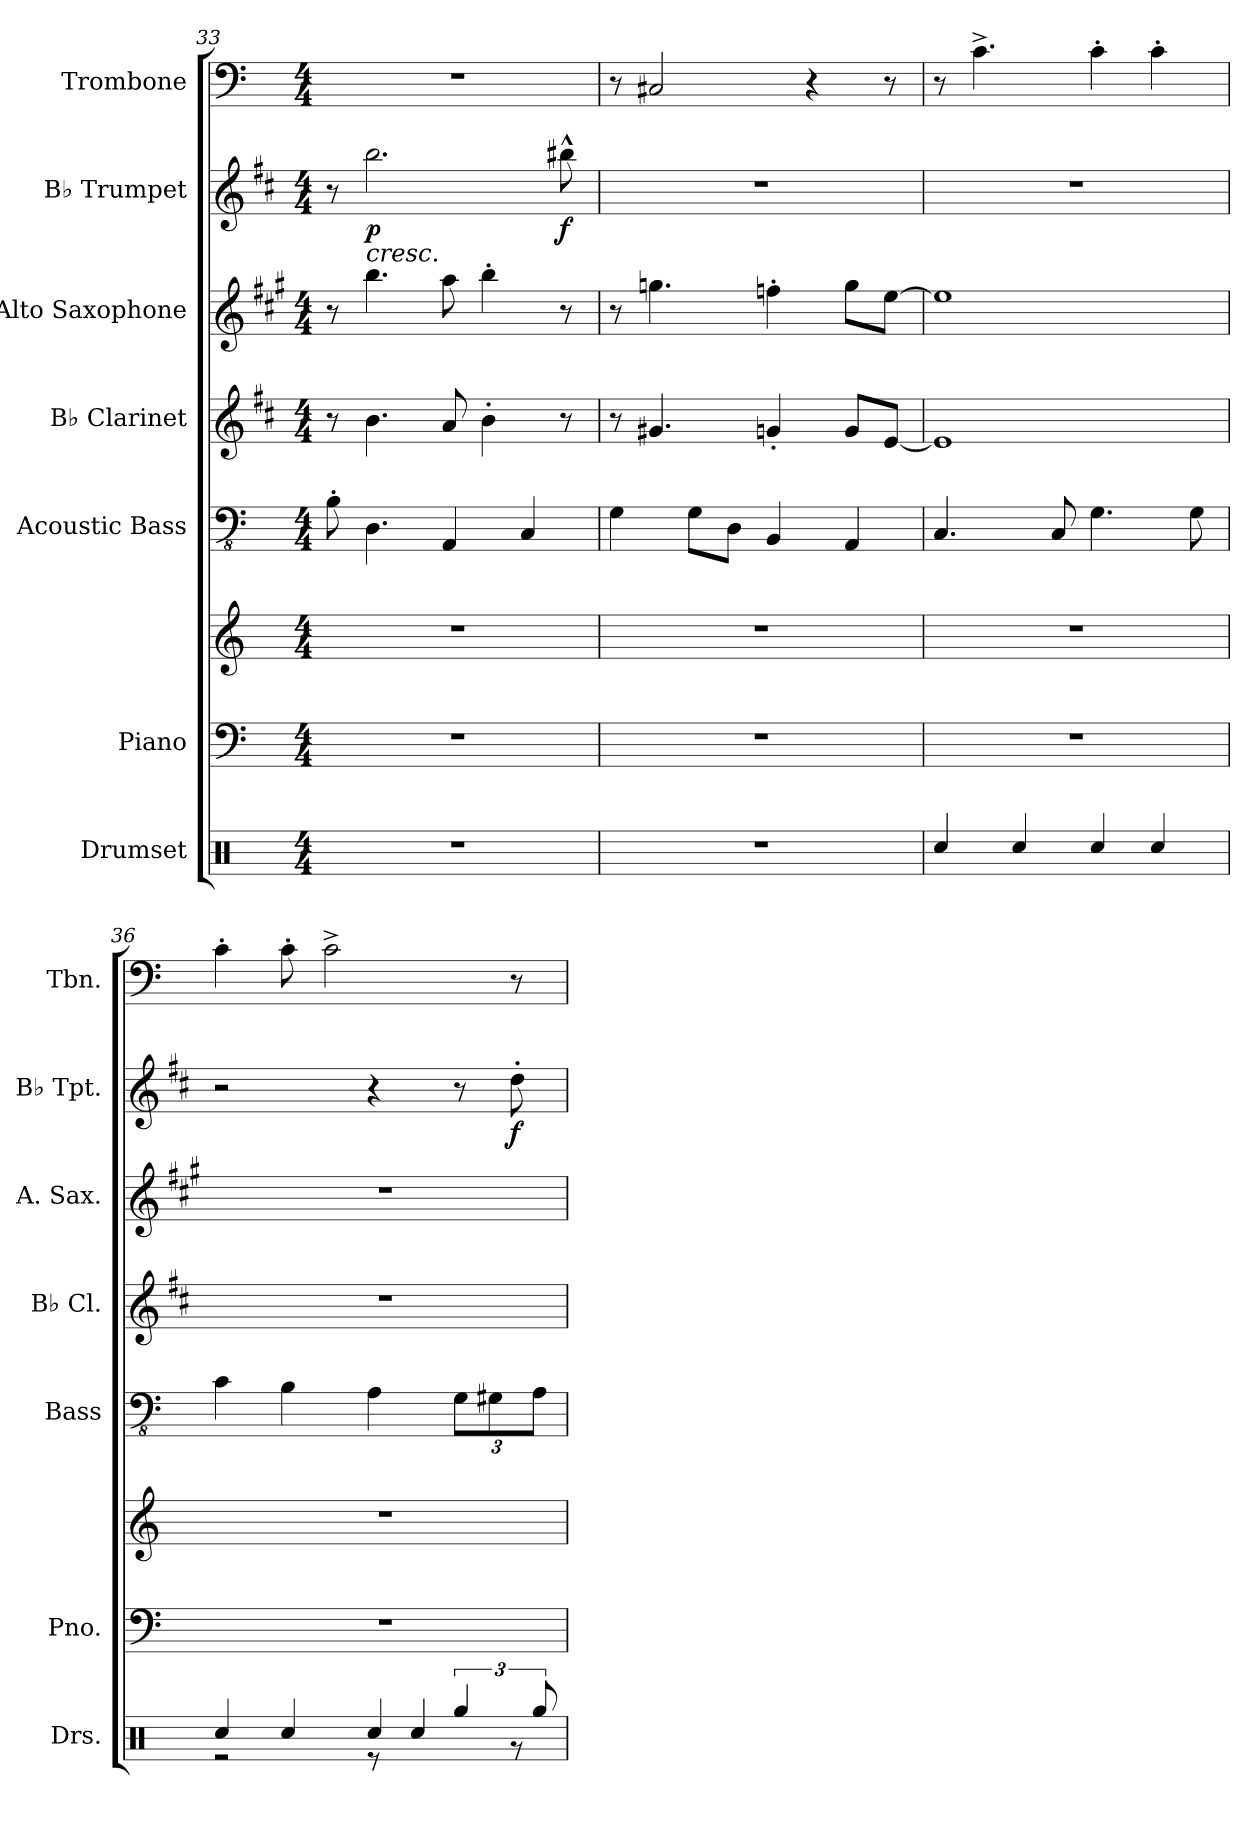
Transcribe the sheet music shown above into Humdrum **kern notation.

**kern	**kern	**kern	**kern	**kern	**kern	**kern	**dynam	**kern
*part7	*part6	*part6	*part5	*part4	*part3	*part2	*part2	*part1
*staff8	*staff7	*staff6	*staff5	*staff4	*staff3	*staff2	*staff2	*staff1
*I"Drumset	*I"Piano	*	*I"Acoustic Bass	*I"B♭ Clarinet	*I"Alto Saxophone	*I"B♭ Trumpet	*	*I"Trombone
*I'Drs.	*I'Pno.	*	*I'Bass	*I'B♭ Cl.	*I'A. Sax.	*I'B♭ Tpt.	*	*I'Tbn.
*clefX	*clefF4	*clefG2	*clefFv4	*clefG2	*clefG2	*clefG2	*	*clefF4
*	*	*	*	*ITrd1c2	*ITrd5c9	*ITrd1c2	*	*
*k[]	*k[]	*k[]	*k[]	*k[]	*k[]	*k[]	*	*k[]
*M4/4	*M4/4	*M4/4	*M4/4	*M4/4	*M4/4	*M4/4	*	*M4/4
=33	=33	=33	=33	=33	=33	=33	=33	=33
1r	1r	1r	8BB'\	8r	8r	8r	.	1r
!	!	!	!	!	!	!	!LO:HP:b	!
!	!	!	!	!	!	!	!LO:DY:n=1:b	!
.	.	.	4.DD\	4.a\	4.dd\	2.aa\	< p	.
.	.	.	4AAA/	8g/	8cc\	.	.	.
.	.	.	.	4a'\	4dd'\	.	.	.
.	.	.	4CC/	.	.	.	.	.
!	!	!	!	!	!	!	!LO:DY:n=2:b	!
.	.	.	.	8r	8r	8aa#X^^\	f	.
.	.	.	.	.	.	.	[	.
=34	=34	=34	=34	=34	=34	=34	=34	=34
1r	1r	1r	4GG\	8r	8r	1r	.	8r
.	.	.	.	4.f#X/	4.b-X\	.	.	2C#X/
.	.	.	8GG\L	.	.	.	.	.
.	.	.	8DD\J	.	.	.	.	.
.	.	.	4BBB/	4fn'/	4a-X'\	.	.	.
.	.	.	.	.	.	.	.	4r
.	.	.	4AAA/	8f/L	8b-\L	.	.	.
.	.	.	.	[8d/J	[8g\J	.	.	8r
=35	=35	=35	=35	=35	=35	=35	=35	=35
4Rcc/	1r	1r	4.CC/	1d]	1g]	1r	.	8r
.	.	.	.	.	.	.	.	4.c^\
4Rcc/	.	.	.	.	.	.	.	.
.	.	.	8CC/	.	.	.	.	.
4Rcc/	.	.	4.GG\	.	.	.	.	4c'\
4Rcc/	.	.	.	.	.	.	.	4c'\
.	.	.	8GG\	.	.	.	.	.
!!LO:PB:g=z
=36	=36	=36	=36	=36	=36	=36	=36	=36
*^	*	*	*	*	*	*	*	*
4Rcc/	2r	1r	1r	4C\	1r	1r	2r	.	4c'\
4Rcc/	.	.	.	4BB\	.	.	.	.	8c'\
.	.	.	.	.	.	.	.	.	2c^\
4Rcc/	8r	.	.	4AA\	.	.	4r	.	.
.	4Rcc/	.	.	.	.	.	.	.	.
*	*	*	*	*Xbrackettup	*	*	*	*	*
6Rgg/	.	.	.	12GG\L	.	.	8r	.	.
.	.	.	.	12GG#X\	.	.	.	.	.
!	!	!	!	!	!	!	!	!LO:DY:b	!
.	8r	.	.	.	.	.	8cc'\	f	8r
12Rgg/	.	.	.	12AA\J	.	.	.	.	.
*v	*v	*	*	*	*	*	*	*	*
=	=	=	=	=	=	=	=	=
*-	*-	*-	*-	*-	*-	*-	*-	*-
